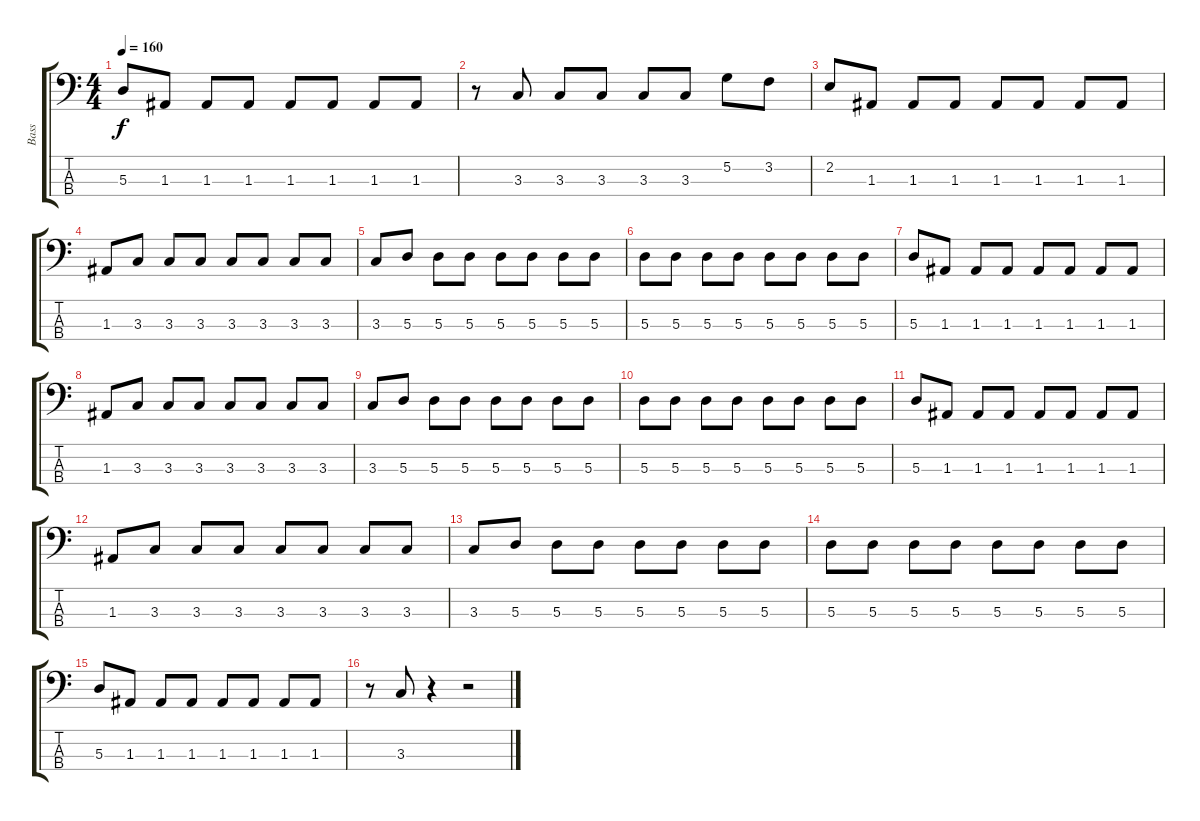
\track ("Bass" "Bass") {instrument electricbassfinger}
\staff {score tabs}
\tuning (G2 D2 A1 E1) {hide}
\ts (4 4)
\tempo 160
\clef f4
\ks c
5.3.8{dy f} 1.3.8 1.3.8 1.3.8 1.3.8 1.3.8 1.3.8 1.3.8 |
r.8 3.3.8 3.3.8 3.3.8 3.3.8 3.3.8 5.2.8 3.2.8 |
2.2.8 1.3.8 1.3.8 1.3.8 1.3.8 1.3.8 1.3.8 1.3.8 |
1.3.8 3.3.8 3.3.8 3.3.8 3.3.8 3.3.8 3.3.8 3.3.8 |
3.3.8 5.3.8 5.3.8 5.3.8 5.3.8 5.3.8 5.3.8 5.3.8 |
5.3.8 5.3.8 5.3.8 5.3.8 5.3.8 5.3.8 5.3.8 5.3.8 |
5.3.8 1.3.8 1.3.8 1.3.8 1.3.8 1.3.8 1.3.8 1.3.8 |
1.3.8 3.3.8 3.3.8 3.3.8 3.3.8 3.3.8 3.3.8 3.3.8 |
3.3.8 5.3.8 5.3.8 5.3.8 5.3.8 5.3.8 5.3.8 5.3.8 |
5.3.8 5.3.8 5.3.8 5.3.8 5.3.8 5.3.8 5.3.8 5.3.8 |
5.3.8 1.3.8 1.3.8 1.3.8 1.3.8 1.3.8 1.3.8 1.3.8 |
1.3.8 3.3.8 3.3.8 3.3.8 3.3.8 3.3.8 3.3.8 3.3.8 |
3.3.8 5.3.8 5.3.8 5.3.8 5.3.8 5.3.8 5.3.8 5.3.8 |
5.3.8 5.3.8 5.3.8 5.3.8 5.3.8 5.3.8 5.3.8 5.3.8 |
5.3.8 1.3.8 1.3.8 1.3.8 1.3.8 1.3.8 1.3.8 1.3.8 |
r.8 3.3.8 r.4 r.2
